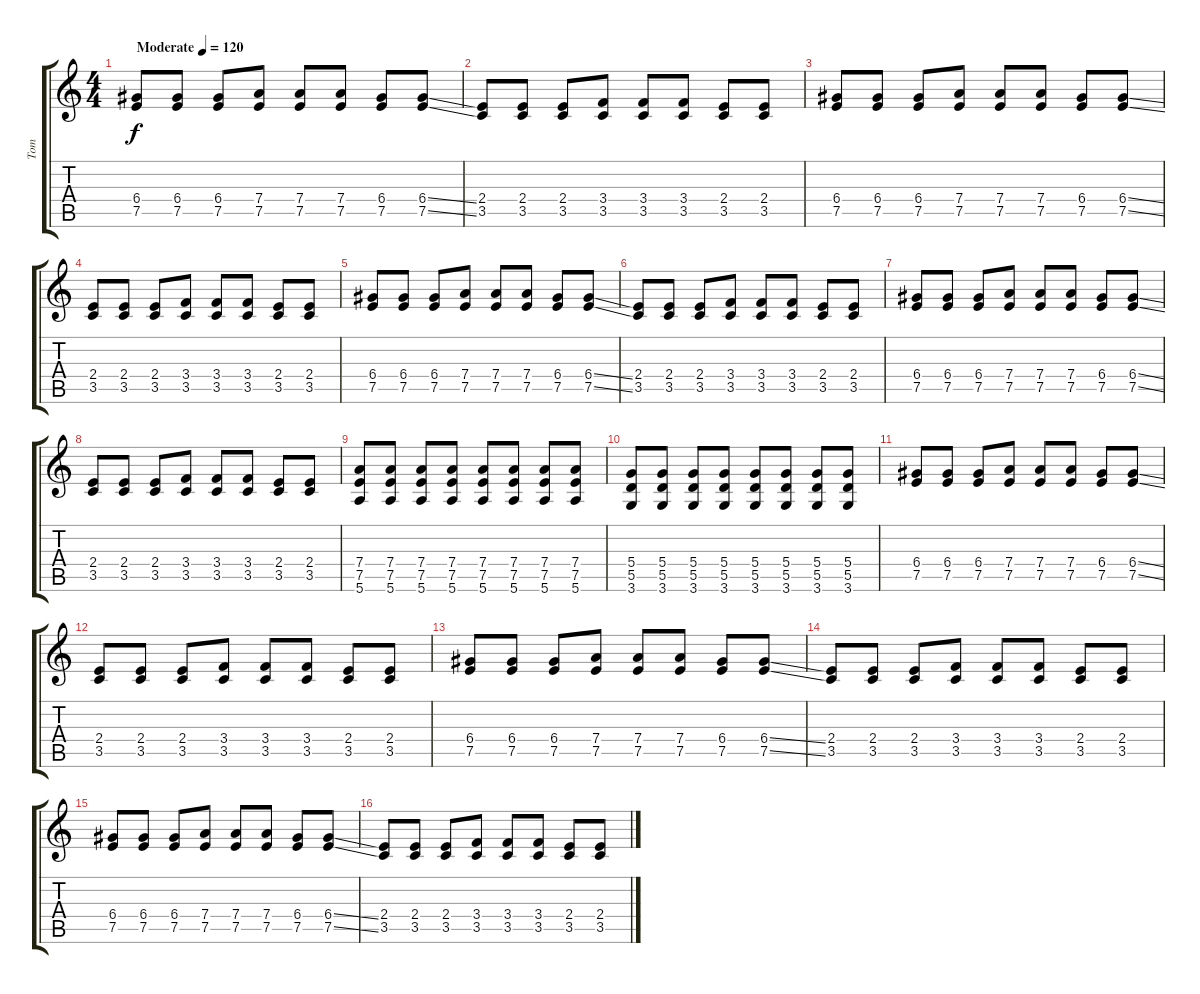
\track ("Tom" "Tom") {instrument electricguitarmuted}
\staff {score tabs}
\tuning (E4 B3 G3 D3 A2 E2) {hide}
\ts (4 4)
\tempo (120 "Moderate")
\clef g2
\ks c
(6.4 7.5).8{dy f instrument electricguitarmuted} (6.4 7.5).8 (6.4 7.5).8 (7.4 7.5).8 (7.4 7.5).8 (7.4 7.5).8 (6.4 7.5).8 (6.4{ss} 7.5{ss}).8 |
(2.4 3.5).8 (2.4 3.5).8 (2.4 3.5).8 (3.4 3.5).8 (3.4 3.5).8 (3.4 3.5).8 (2.4 3.5).8 (2.4 3.5).8 |
(6.4 7.5).8 (6.4 7.5).8 (6.4 7.5).8 (7.4 7.5).8 (7.4 7.5).8 (7.4 7.5).8 (6.4 7.5).8 (6.4{ss} 7.5{ss}).8 |
(2.4 3.5).8 (2.4 3.5).8 (2.4 3.5).8 (3.4 3.5).8 (3.4 3.5).8 (3.4 3.5).8 (2.4 3.5).8 (2.4 3.5).8 |
(6.4 7.5).8 (6.4 7.5).8 (6.4 7.5).8 (7.4 7.5).8 (7.4 7.5).8 (7.4 7.5).8 (6.4 7.5).8 (6.4{ss} 7.5{ss}).8 |
(2.4 3.5).8 (2.4 3.5).8 (2.4 3.5).8 (3.4 3.5).8 (3.4 3.5).8 (3.4 3.5).8 (2.4 3.5).8 (2.4 3.5).8 |
(6.4 7.5).8 (6.4 7.5).8 (6.4 7.5).8 (7.4 7.5).8 (7.4 7.5).8 (7.4 7.5).8 (6.4 7.5).8 (6.4{ss} 7.5{ss}).8 |
(2.4 3.5).8 (2.4 3.5).8 (2.4 3.5).8 (3.4 3.5).8 (3.4 3.5).8 (3.4 3.5).8 (2.4 3.5).8 (2.4 3.5).8 |
(7.4 7.5 5.6).8 (7.4 7.5 5.6).8 (7.4 7.5 5.6).8 (7.4 7.5 5.6).8 (7.4 7.5 5.6).8 (7.4 7.5 5.6).8 (7.4 7.5 5.6).8 (7.4 7.5 5.6).8 |
(5.4 5.5 3.6).8 (5.4 5.5 3.6).8 (5.4 5.5 3.6).8 (5.4 5.5 3.6).8 (5.4 5.5 3.6).8 (5.4 5.5 3.6).8 (5.4 5.5 3.6).8 (5.4 5.5 3.6).8 |
(6.4 7.5).8 (6.4 7.5).8 (6.4 7.5).8 (7.4 7.5).8 (7.4 7.5).8 (7.4 7.5).8 (6.4 7.5).8 (6.4{ss} 7.5{ss}).8 |
(2.4 3.5).8 (2.4 3.5).8 (2.4 3.5).8 (3.4 3.5).8 (3.4 3.5).8 (3.4 3.5).8 (2.4 3.5).8 (2.4 3.5).8 |
(6.4 7.5).8 (6.4 7.5).8 (6.4 7.5).8 (7.4 7.5).8 (7.4 7.5).8 (7.4 7.5).8 (6.4 7.5).8 (6.4{ss} 7.5{ss}).8 |
(2.4 3.5).8 (2.4 3.5).8 (2.4 3.5).8 (3.4 3.5).8 (3.4 3.5).8 (3.4 3.5).8 (2.4 3.5).8 (2.4 3.5).8 |
(6.4 7.5).8 (6.4 7.5).8 (6.4 7.5).8 (7.4 7.5).8 (7.4 7.5).8 (7.4 7.5).8 (6.4 7.5).8 (6.4{ss} 7.5{ss}).8 |
(2.4 3.5).8 (2.4 3.5).8 (2.4 3.5).8 (3.4 3.5).8 (3.4 3.5).8 (3.4 3.5).8 (2.4 3.5).8 (2.4 3.5).8
